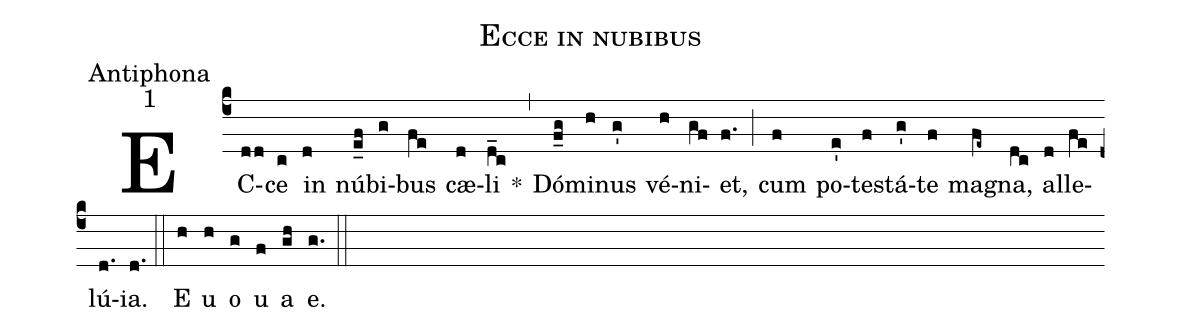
name:Ecce in nubibus;
office-part:Antiphona;
mode:1;
%%
(c4) EC(dd)ce(c) in(d) nú(e_f)bi(g)bus(fe) c<sp>ae</sp>(d)li(d_c) *(,) Dó(f_g)mi(h)nus(g') vé(h)ni(gf)et,(f.) (;) cum(f) po(e')te(f)stá(g')te(f) ma(fe~)gna,(dc) al(d)le(fe)lú(d.)ia.(d.) (::) E(h) u(h) o(g) u(f) a(gh) e.(g.) (::)
